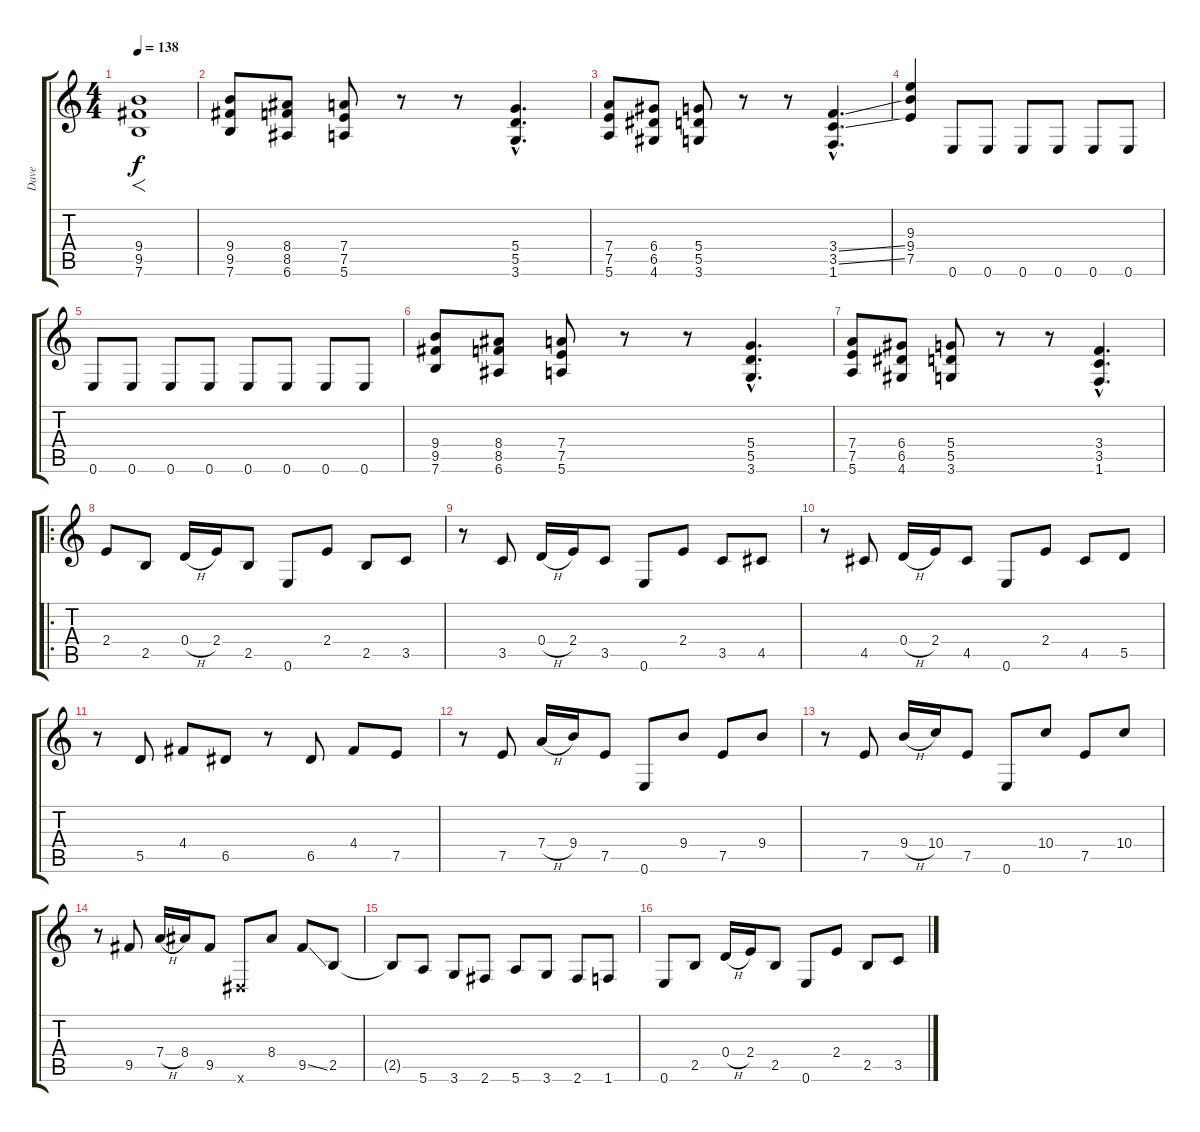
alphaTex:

\track ("Dave" "Dave") {instrument distortionguitar}
\staff {score tabs}
\tuning (E4 B3 G3 D3 A2 E2) {hide}
\ts (4 4)
\tempo 138
\clef g2
\ks c
(9.4 9.5 7.6).1{f dy f instrument distortionguitar} |
(9.4 9.5 7.6).8 (8.4 8.5 6.6).8 (7.4 7.5 5.6).8 r.8 r.8 (5.4{hac} 5.5{hac} 3.6{hac}).4{d} |
(7.4 7.5 5.6).8 (6.4 6.5 4.6).8 (5.4 5.5 3.6).8 r.8 r.8 (3.4{ss hac} 3.5{ss hac} 1.6{hac}).4{d} |
(9.3 9.4 7.5).4 0.6.8 0.6.8 0.6.8 0.6.8 0.6.8 0.6.8 |
0.6.8 0.6.8 0.6.8 0.6.8 0.6.8 0.6.8 0.6.8 0.6.8 |
(9.4 9.5 7.6).8 (8.4 8.5 6.6).8 (7.4 7.5 5.6).8 r.8 r.8 (5.4{hac} 5.5{hac} 3.6{hac}).4{d} |
(7.4 7.5 5.6).8 (6.4 6.5 4.6).8 (5.4 5.5 3.6).8 r.8 r.8 (3.4{hac} 3.5{hac} 1.6{hac}).4{d} |
\ro
2.4.8 2.5.8 0.4{h}.16 2.4.16 2.5.8 0.6.8 2.4.8 2.5.8 3.5.8 |
r.8 3.5.8 0.4{h}.16 2.4.16 3.5.8 0.6.8 2.4.8 3.5.8 4.5.8 |
r.8 4.5.8 0.4{h}.16 2.4.16 4.5.8 0.6.8 2.4.8 4.5.8 5.5.8 |
r.8 5.5.8 4.4.8 6.5.8 r.8 6.5.8 4.4.8 7.5.8 |
r.8 7.5.8 7.4{h}.16 9.4.16 7.5.8 0.6.8 9.4.8 7.5.8 9.4.8 |
r.8 7.5.8 9.4{h}.16 10.4.16 7.5.8 0.6.8 10.4.8 7.5.8 10.4.8 |
r.8 9.5.8 7.4{h}.16 8.4.16 9.5.8 -1.6{x}.8 8.4.8 9.5{ss}.8 2.5.8 |
2.5{t}.8 5.6.8 3.6.8 2.6.8 5.6.8 3.6.8 2.6.8 1.6.8 |
0.6.8 2.5.8 0.4{h}.16 2.4.16 2.5.8 0.6.8 2.4.8 2.5.8 3.5.8
